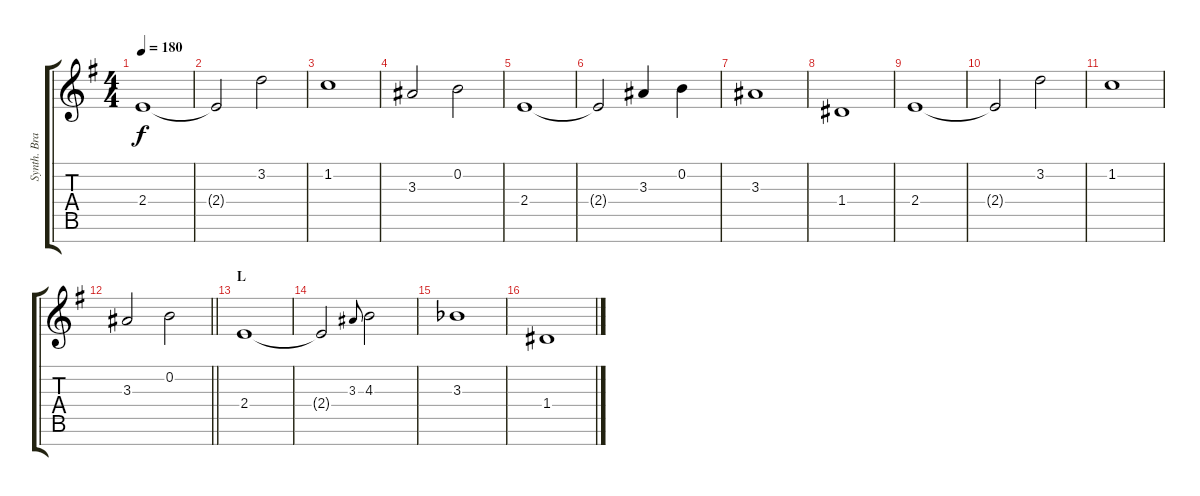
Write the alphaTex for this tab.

\track ("Synth. Brass" "Synth. Bra") {instrument synthbrass1}
\staff {score tabs}
\tuning (E5 B4 G4 D4 A3 E3 B2) {hide}
\ts (4 4)
\tempo 180
\clef g2
\ks g
2.4.1{dy f} |
2.4{t}.2 3.2.2 |
1.2.1 |
3.3.2 0.2.2 |
2.4.1 |
2.4{t}.2 3.3.4 0.2.4 |
3.3.1 |
1.4.1 |
2.4.1 |
2.4{t}.2 3.2.2 |
1.2.1 |
\barLineRight lightlight
3.3.2 0.2.2 |
\section ("" "L")
2.4.1 |
2.4{t}.2 3.3.8{gr onbeat} 4.3.2 |
3.3{acc b}.1 |
1.4.1
